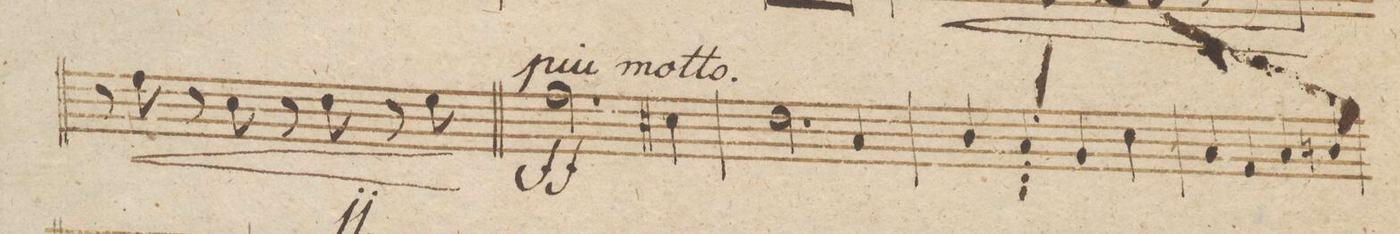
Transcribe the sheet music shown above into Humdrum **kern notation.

**kern	**dynam
*I"Violino 1mo	*
*clefG2	*
*k[b-]	*
*met(c)	*
*M4/4	*
8r	<
8ff\	.
8r	.
8cc\	.
8r	.
8dd\	.
8r	.
8ee\	[
=160||	=160||
2.ff\	ff
4cc#X\	.
=161	=161
2.dd\	.
4a/	.
=162	=162
4b-/	.
4a/	.
4g/	.
4cc\	.
=163	=163
4a/	.
4f/	.
4a/	.
4bn/	.
=164	=164
*-	*-
